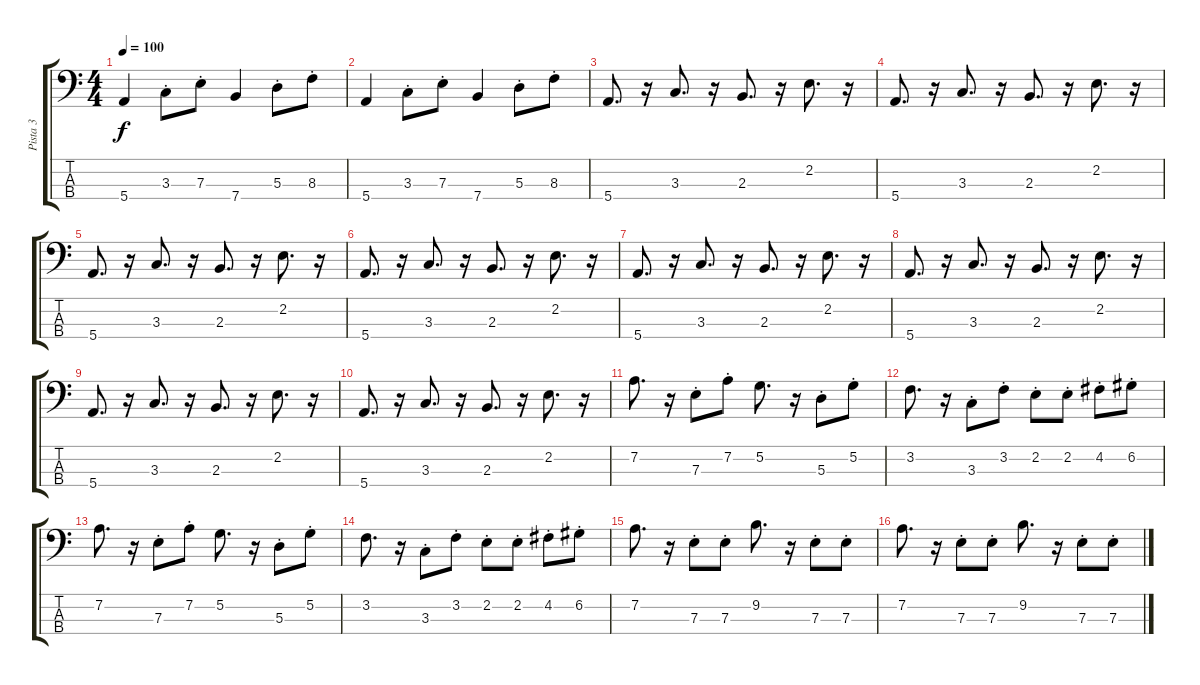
\track ("Pista 3" "Pista 3") {instrument electricbassfinger}
\staff {score tabs}
\tuning (G2 D2 A1 E1) {hide}
\ts (4 4)
\tempo 100
\clef f4
\ks c
5.4.4{dy f} 3.3{st}.8 7.3{st}.8 7.4.4 5.3{st}.8 8.3{st}.8 |
5.4.4 3.3{st}.8 7.3{st}.8 7.4.4 5.3{st}.8 8.3{st}.8 |
5.4.8{d} r.16 3.3.8{d} r.16 2.3.8{d} r.16 2.2.8{d} r.16 |
5.4.8{d} r.16 3.3.8{d} r.16 2.3.8{d} r.16 2.2.8{d} r.16 |
5.4.8{d} r.16 3.3.8{d} r.16 2.3.8{d} r.16 2.2.8{d} r.16 |
5.4.8{d} r.16 3.3.8{d} r.16 2.3.8{d} r.16 2.2.8{d} r.16 |
5.4.8{d} r.16 3.3.8{d} r.16 2.3.8{d} r.16 2.2.8{d} r.16 |
5.4.8{d} r.16 3.3.8{d} r.16 2.3.8{d} r.16 2.2.8{d} r.16 |
5.4.8{d} r.16 3.3.8{d} r.16 2.3.8{d} r.16 2.2.8{d} r.16 |
5.4.8{d} r.16 3.3.8{d} r.16 2.3.8{d} r.16 2.2.8{d} r.16 |
7.2.8{d} r.16 7.3{st}.8 7.2{st}.8 5.2.8{d} r.16 5.3{st}.8 5.2{st}.8 |
3.2.8{d} r.16 3.3{st}.8 3.2{st}.8 2.2{st}.8 2.2{st}.8 4.2{st}.8 6.2{st}.8 |
7.2.8{d} r.16 7.3{st}.8 7.2{st}.8 5.2.8{d} r.16 5.3{st}.8 5.2{st}.8 |
3.2.8{d} r.16 3.3{st}.8 3.2{st}.8 2.2{st}.8 2.2{st}.8 4.2{st}.8 6.2{st}.8 |
7.2.8{d} r.16 7.3{st}.8 7.3{st}.8 9.2.8{d} r.16 7.3{st}.8 7.3{st}.8 |
7.2.8{d} r.16 7.3{st}.8 7.3{st}.8 9.2.8{d} r.16 7.3{st}.8 7.3{st}.8
